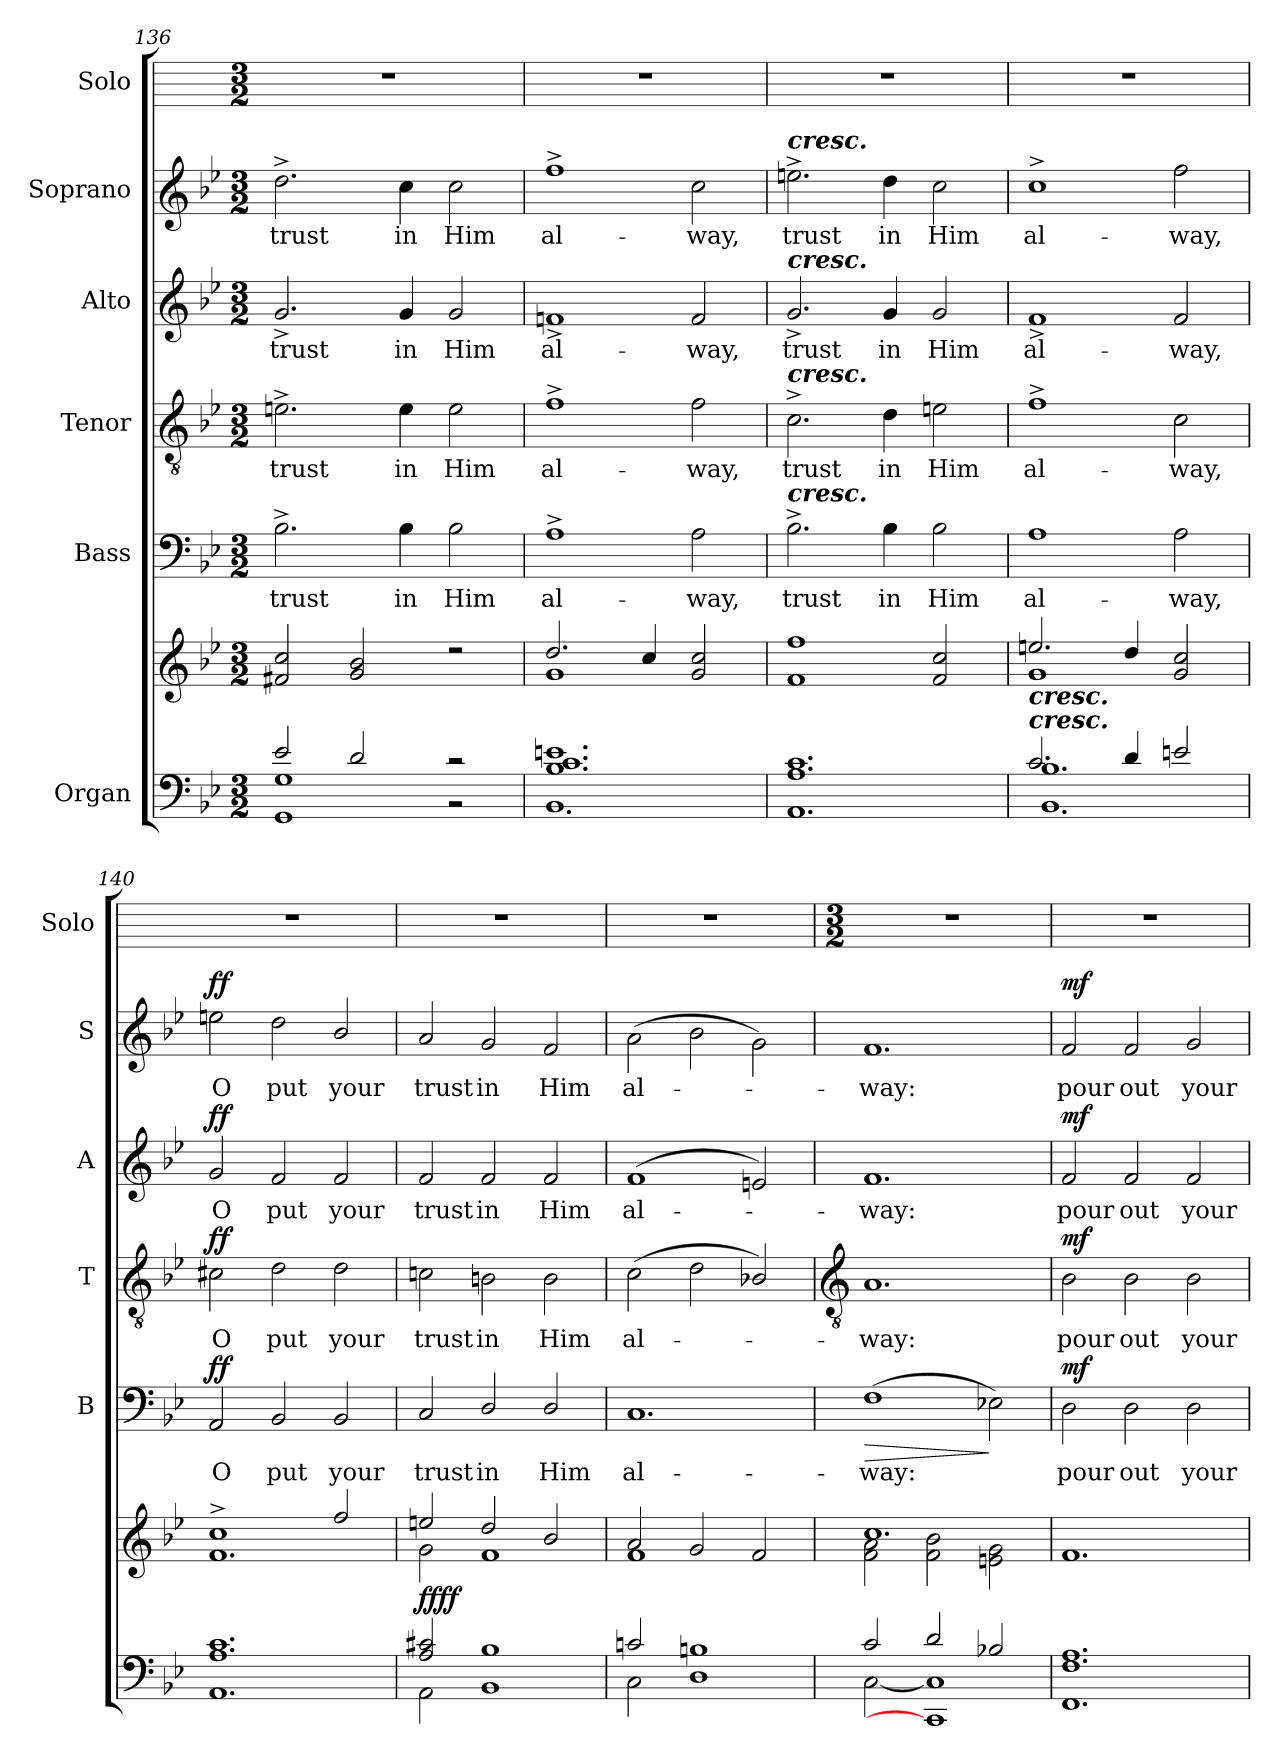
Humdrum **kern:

**kern	**kern	**dynam	**kern	**text	**dynam	**kern	**text	**dynam	**kern	**text	**dynam	**kern	**text	**dynam	**kern
*part6	*part6	*part6	*part5	*part5	*part5	*part4	*part4	*part4	*part3	*part3	*part3	*part2	*part2	*part2	*part1
*staff7	*staff6	*staff6/7	*staff5	*staff5	*staff5	*staff4	*staff4	*staff4	*staff3	*staff3	*staff3	*staff2	*staff2	*staff2	*staff1
*I"Organ	*	*	*I"Bass	*	*	*I"Tenor	*	*	*I"Alto	*	*	*I"Soprano	*	*	*I"Solo
*	*	*	*I'B	*	*	*I'T	*	*	*I'A	*	*	*I'S	*	*	*I'Solo
!!LO:LB:g=z
*clefF4	*clefG2	*	*clefF4	*	*	*clefGv2	*	*	*clefG2	*	*	*clefG2	*	*	*
*k[b-e-]	*k[b-e-]	*	*k[b-e-]	*	*	*k[b-e-]	*	*	*k[b-e-]	*	*	*k[b-e-]	*	*	*
*B-:	*B-:	*	*B-:	*	*	*B-:	*	*	*B-:	*	*	*B-:	*	*	*
*M3/2	*M3/2	*	*M3/2	*	*	*M3/2	*	*	*M3/2	*	*	*M3/2	*	*	*M3/2
=136	=136	=136	=136	=136	=136	=136	=136	=136	=136	=136	=136	=136	=136	=136	=136
*^	*^	*	*	*	*	*	*	*	*	*	*	*	*	*	*
!	!	!	!	!	!	!LO:LY:b	!	!	!LO:LY:b	!	!	!LO:LY:b	!	!	!LO:LY:b	!	!
2e-/	1GG\ 1G\	2f#X/ 2cc/	1.ryy	.	2.B-^	trust	.	2.en^	trust	.	2.g^	trust	.	2.dd^	trust	.	1.r
2d/	.	2g/ 2b-/	.	.	.	.	.	.	.	.	.	.	.	.	.	.	.
!	!	!	!	!	!	!LO:LY:b	!	!	!LO:LY:b	!	!	!LO:LY:b	!	!	!LO:LY:b	!	!
.	.	.	.	.	4B-	in	.	4e	in	.	4g	in	.	4cc	in	.	.
!	!	!	!	!	!	!LO:LY:b	!	!	!LO:LY:b	!	!	!LO:LY:b	!	!	!LO:LY:b	!	!
2r	2r	2r	.	.	2B-	Him	.	2e	Him	.	2g	Him	.	2cc	Him	.	.
=137	=137	=137	=137	=137	=137	=137	=137	=137	=137	=137	=137	=137	=137	=137	=137	=137	=137
!	!	!	!	!	!	!LO:LY:b	!	!	!LO:LY:b	!	!	!LO:LY:b	!	!	!LO:LY:b	!	!
1.B-/ 1.c/ 1.en/	1.BB-\	2.dd/	1g\	.	1A^	al-	.	1f^	al-	.	1fn^	al-	.	1ff^	al-	.	1.r
.	.	4cc/	.	.	.	.	.	.	.	.	.	.	.	.	.	.	.
!	!	!	!	!	!	!LO:LY:b	!	!	!LO:LY:b	!	!	!LO:LY:b	!	!	!LO:LY:b	!	!
.	.	2g/ 2cc/	2ryy	.	2A	-way,	.	2f	-way,	.	2f	-way,	.	2cc	-way,	.	.
=138	=138	=138	=138	=138	=138	=138	=138	=138	=138	=138	=138	=138	=138	=138	=138	=138	=138
!	!	!	!	!	!	!	!	!	!	!	!	!	!	!LO:TX:a:Bi:t=cresc.	!	!	!
!	!	!	!	!	!	!	!	!	!	!	!LO:TX:a:Bi:t=cresc.	!	!	!	!	!	!
!	!	!	!	!	!	!	!	!LO:TX:a:Bi:t=cresc.	!	!	!	!	!	!	!	!	!
!	!	!	!	!	!LO:TX:a:Bi:t=cresc.	!	!	!	!	!	!	!	!	!	!	!	!
!	!	!	!	!	!	!LO:LY:b	!	!	!LO:LY:b	!	!	!LO:LY:b	!	!	!LO:LY:b	!	!
1.A/ 1.c/	1.AA\	1f/ 1ff/	1.ryy	.	2.B-^	trust	.	2.c^	trust	.	2.g^	trust	.	2.een^	trust	.	1.r
!	!	!	!	!	!	!LO:LY:b	!	!	!LO:LY:b	!	!	!LO:LY:b	!	!	!LO:LY:b	!	!
.	.	.	.	.	4B-	in	.	4d	in	.	4g	in	.	4dd	in	.	.
!	!	!	!	!	!	!LO:LY:b	!	!	!LO:LY:b	!	!	!LO:LY:b	!	!	!LO:LY:b	!	!
.	.	2f/ 2cc/	.	.	2B-	Him	.	2en	Him	.	2g	Him	.	2cc	Him	.	.
=139	=139	=139	=139	=139	=139	=139	=139	=139	=139	=139	=139	=139	=139	=139	=139	=139	=139
!LO:TX:a:Bi:t=cresc.	!	!	!	!	!	!	!	!	!	!	!	!	!	!	!	!	!
!LO:TX:a:Bi:t=cresc.	!	!	!	!	!	!	!	!	!	!	!	!	!	!	!	!	!
!	!	!	!	!	!	!LO:LY:b	!	!	!LO:LY:b	!	!	!LO:LY:b	!	!	!LO:LY:b	!	!
2.c/	1.BB-\ 1.B-\	2.een/	1g\	.	1A	al-	.	1f^	al-	.	1f^	al-	.	1cc^	al-	.	1.r
4d/	.	4dd/	.	.	.	.	.	.	.	.	.	.	.	.	.	.	.
!	!	!	!	!	!	!LO:LY:b	!	!	!LO:LY:b	!	!	!LO:LY:b	!	!	!LO:LY:b	!	!
2en/	.	2g/ 2cc/	2ryy	.	2A	-way,	.	2c	-way,	.	2f	-way,	.	2ff	-way,	.	.
=140	=140	=140	=140	=140	=140	=140	=140	=140	=140	=140	=140	=140	=140	=140	=140	=140	=140
!	!	!	!	!	!	!LO:LY:b	!LO:DY:b	!	!LO:LY:b	!LO:DY:b	!	!LO:LY:b	!LO:DY:b	!	!LO:LY:b	!LO:DY:b	!
1.A/ 1.c/	1.AA\	1cc^/	1.f\	.	2AA	O	ff	2c#X	O	ff	2g	O	ff	2een	O	ff	1.r
!	!	!	!	!	!	!LO:LY:b	!	!	!LO:LY:b	!	!	!LO:LY:b	!	!	!LO:LY:b	!	!
.	.	.	.	.	2BB-	put	.	2d	put	.	2f	put	.	2dd	put	.	.
!	!	!	!	!	!	!LO:LY:b	!	!	!LO:LY:b	!	!	!LO:LY:b	!	!	!LO:LY:b	!	!
.	.	2ff/	.	.	2BB-	your	.	2d	your	.	2f	your	.	2b-/	your	.	.
=141	=141	=141	=141	=141	=141	=141	=141	=141	=141	=141	=141	=141	=141	=141	=141	=141	=141
!	!	!	!	!LO:DY:a=2	!	!LO:LY:b	!	!	!LO:LY:b	!	!	!LO:LY:b	!	!	!LO:LY:b	!	!
!	!	!	!	!LO:DY:n=1:b	!	!	!	!	!	!	!	!	!	!	!	!	!
2A/ 2c#X/	2AA\	2een/	2g\	ff ff	2C	trust	.	2cn	trust	.	2f	trust	.	2a	trust	.	1.r
!	!	!	!	!	!	!LO:LY:b	!	!	!LO:LY:b	!	!	!LO:LY:b	!	!	!LO:LY:b	!	!
1B-/	1BB-\	2dd/	1f\	.	2D/	in	.	2Bn	in	.	2f	in	.	2g	in	.	.
!	!	!	!	!	!	!LO:LY:b	!	!	!LO:LY:b	!	!	!LO:LY:b	!	!	!LO:LY:b	!	!
.	.	2b-/	.	.	2D/	Him	.	2B	Him	.	2f	Him	.	2f	Him	.	.
=142	=142	=142	=142	=142	=142	=142	=142	=142	=142	=142	=142	=142	=142	=142	=142	=142	=142
!	!	!	!	!	!	!LO:LY:b	!	!	!LO:LY:b	!	!	!LO:LY:b	!	!	!LO:LY:b	!	!
2cn/	2C\	2a/	1f\	.	1.C	al-	.	(>2c\	al-	.	(<1f\	al-	.	(<2a\	al-	.	1.r
1Bn/	1D/	2g/	.	.	.	.	.	2d	.	.	.	.	.	2b-	.	.	.
.	.	2f/	2ryy	.	.	.	.	2B-X/)	.	.	2en/)	.	.	2g\)	.	.	.
!!LO:LB:g=z
=143	=143	=143	=143	=143	=143	=143	=143	=143	=143	=143	=143	=143	=143	=143	=143	=143	=143
*	*	*	*	*	*	*	*	*clefGv2	*	*	*	*	*	*	*	*	*
*	*	*	*	*	*	*	*	*	*	*	*	*	*	*	*	*	*M3/2
!	!	!	!	!	!	!LO:LY:b	!LO:HP:b	!	!LO:LY:b	!	!	!LO:LY:b	!	!	!LO:LY:b	!	!
2c/	[2C\	1.cc/	2f\ 2a\	.	(>1F	-way:	>	1.A	way:	.	1.f	way:	.	1.f	way:	.	1.r
2d/	1CC\] 1C\]	.	2f\ 2b-\	.	.	.	.	.	.	.	.	.	.	.	.	.	.
2B-X/	.	.	2en\ 2g\	.	2E-X)	.	]	.	.	.	.	.	.	.	.	.	.
!!LO:LB:g=z
=144	=144	=144	=144	=144	=144	=144	=144	=144	=144	=144	=144	=144	=144	=144	=144	=144	=144
!	!	!	!	!	!	!LO:LY:b	!LO:DY:b	!	!LO:LY:b	!LO:DY:b	!	!LO:LY:b	!LO:DY:b	!	!LO:LY:b	!LO:DY:b	!
1.F/ 1.A/	1.FF\	1.f/	1.ryy	.	2D	pour	mf	2B-	pour	mf	2f	pour	mf	2f	pour	mf	1.r
!	!	!	!	!	!	!LO:LY:b	!	!	!LO:LY:b	!	!	!LO:LY:b	!	!	!LO:LY:b	!	!
.	.	.	.	.	2D	out	.	2B-	out	.	2f	out	.	2f	out	.	.
!	!	!	!	!	!	!LO:LY:b	!	!	!LO:LY:b	!	!	!LO:LY:b	!	!	!LO:LY:b	!	!
.	.	.	.	.	2D	your	.	2B-	your	.	2f	your	.	2g	your	.	.
*v	*v	*	*	*	*	*	*	*	*	*	*	*	*	*	*	*	*
*	*v	*v	*	*	*	*	*	*	*	*	*	*	*	*	*	*
=	=	=	=	=	=	=	=	=	=	=	=	=	=	=	=
*-	*-	*-	*-	*-	*-	*-	*-	*-	*-	*-	*-	*-	*-	*-	*-
